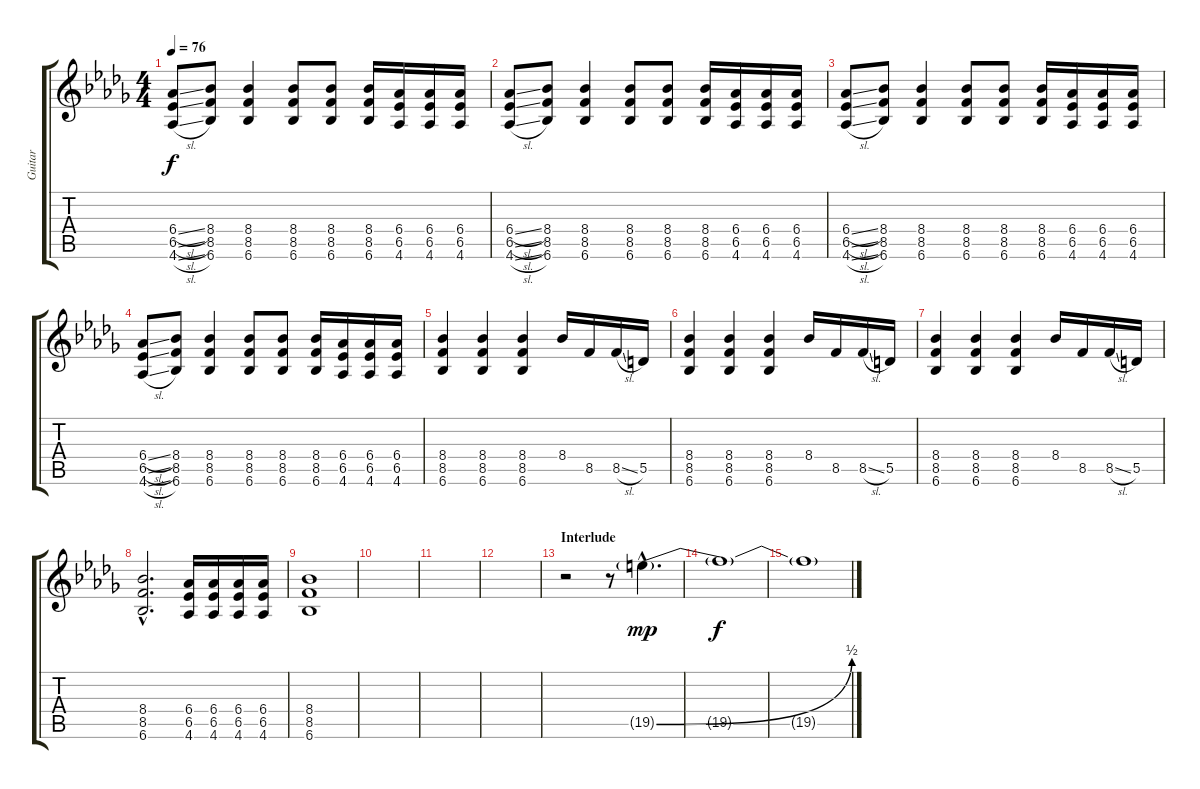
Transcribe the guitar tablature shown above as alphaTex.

\track ("Guitar" "Guitar") {instrument overdrivenguitar}
\staff {score tabs}
\tuning (E4 B3 G3 D3 A2 E2) {hide}
\ts (4 4)
\tempo 76
\clef g2
\ks db
(6.4{sl} 6.5{sl} 4.6{sl}).8{dy f} (8.4 8.5 6.6).8 (8.4 8.5 6.6).4 (8.4 8.5 6.6).8 (8.4 8.5 6.6).8 (8.4 8.5 6.6).16 (6.4 6.5 4.6).16 (6.4 6.5 4.6).16 (6.4 6.5 4.6).16 |
(6.4{sl} 6.5{sl} 4.6{sl}).8 (8.4 8.5 6.6).8 (8.4 8.5 6.6).4 (8.4 8.5 6.6).8 (8.4 8.5 6.6).8 (8.4 8.5 6.6).16 (6.4 6.5 4.6).16 (6.4 6.5 4.6).16 (6.4 6.5 4.6).16 |
(6.4{sl} 6.5{sl} 4.6{sl}).8 (8.4 8.5 6.6).8 (8.4 8.5 6.6).4 (8.4 8.5 6.6).8 (8.4 8.5 6.6).8 (8.4 8.5 6.6).16 (6.4 6.5 4.6).16 (6.4 6.5 4.6).16 (6.4 6.5 4.6).16 |
(6.4{sl} 6.5{sl} 4.6{sl}).8 (8.4 8.5 6.6).8 (8.4 8.5 6.6).4 (8.4 8.5 6.6).8 (8.4 8.5 6.6).8 (8.4 8.5 6.6).16 (6.4 6.5 4.6).16 (6.4 6.5 4.6).16 (6.4 6.5 4.6).16 |
(8.4 8.5 6.6).4 (8.4 8.5 6.6).4 (8.4 8.5 6.6).4 8.4.16 8.5.16 8.5{sl}.16 5.5.16 |
(8.4 8.5 6.6).4 (8.4 8.5 6.6).4 (8.4 8.5 6.6).4 8.4.16 8.5.16 8.5{sl}.16 5.5.16 |
(8.4 8.5 6.6).4 (8.4 8.5 6.6).4 (8.4 8.5 6.6).4 8.4.16 8.5.16 8.5{sl}.16 5.5.16 |
(8.4{hac} 8.5{hac} 6.6{hac}).2{d} (6.4 6.5 4.6).16 (6.4 6.5 4.6).16 (6.4 6.5 4.6).16 (6.4 6.5 4.6).16 |
(8.4 8.5 6.6).1 |
|
|
|
\section ("" "Interlude")
r.2 r.8 19.5{be (bend 0 0 60 2) g hac}.4{d dy mp} |
19.5{t}.1{dy f} |
19.5{t}.1
